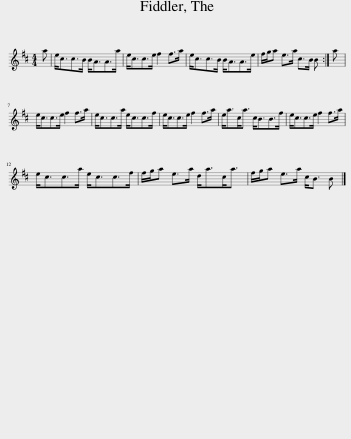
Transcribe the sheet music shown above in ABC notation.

X:1
L:1/8
M:4/4
I:linebreak $
K:D
V:1 treble
V:1
 a | e<cc>B B<AA>a | e<cc>e f2 f>a | e<cc>B B<AA>e | f/g/a e>a c>B B :| %5
 a |$ e<cc>e f2 f>a | e<cc>a e<cc>f | e<cc>e f2 f>a | e<ac<a c<BB>f | %10
 e<cc>e f2 f>a |$ e<cc>a e<cc>f | f/g/a e>a d<ac<a | f/g/a e>a c<B B |] %14
